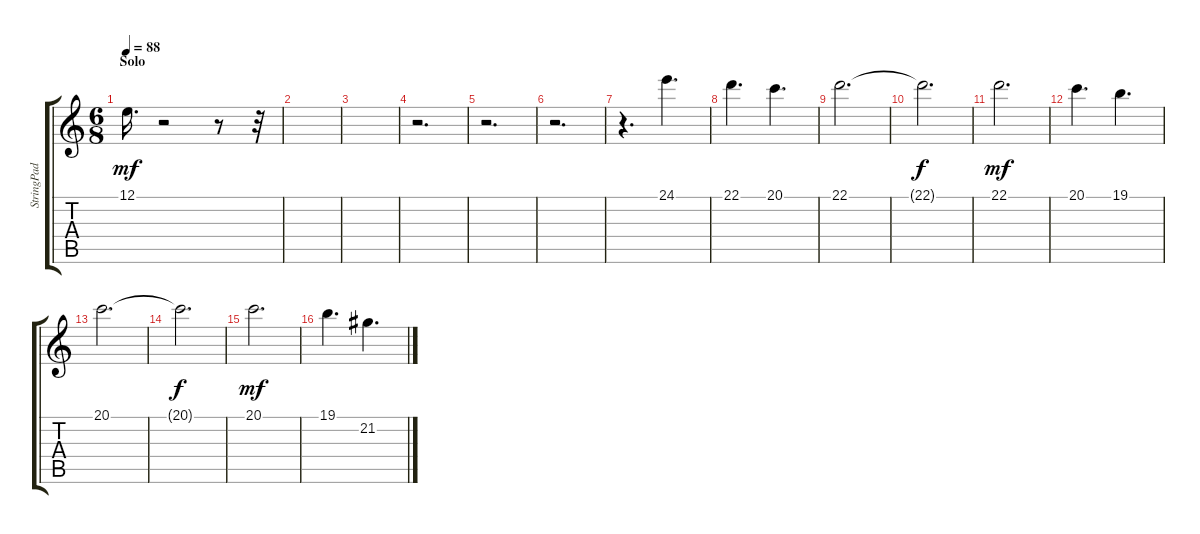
\track ("StringPad           " "StringPad ") {instrument stringensemble1}
\staff {score tabs}
\tuning (E4 B3 G3 D3 A2 E2) {hide}
\ts (6 8)
\section ("" "Solo")
\tempo 88
\clef g2
\ks c
12.1.16{d dy mf} r.2 r.8 r.32 |
|
|
r.2{d} |
r.2{d} |
r.2{d} |
r.4{d} 24.1.4{d} |
22.1.4{d} 20.1.4{d} |
22.1.2{d} |
22.1{t}.2{d dy f} |
22.1.2{d dy mf} |
20.1.4{d} 19.1.4{d} |
20.1.2{d} |
20.1{t}.2{d dy f} |
20.1.2{d dy mf} |
19.1.4{d} 21.2.4{d}
